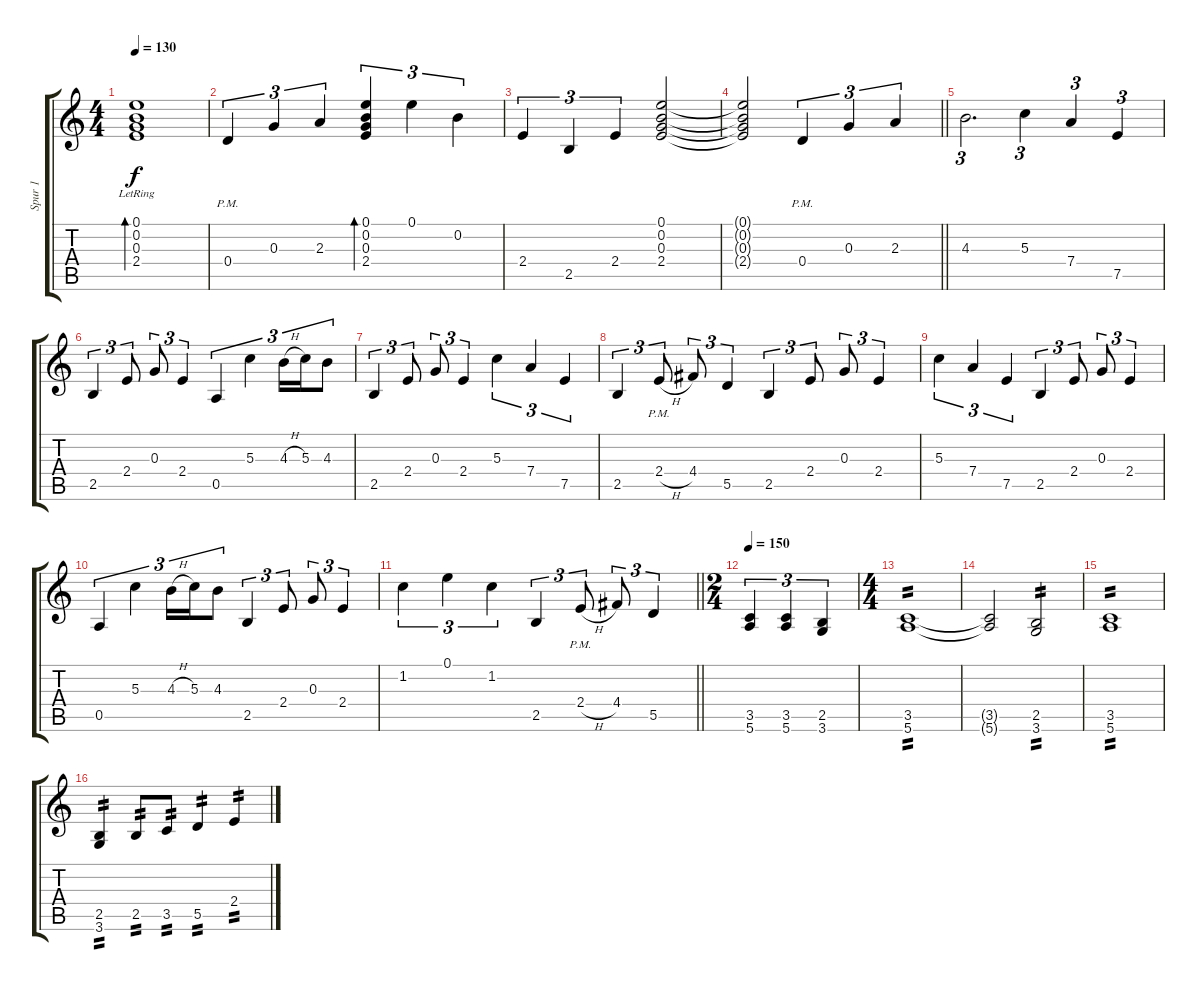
\track ("Spur 1" "Spur 1") {instrument distortionguitar}
\staff {score tabs}
\tuning (E4 B3 G3 D3 A2 E2) {hide}
\ts (4 4)
\tempo 130
\clef g2
\ks c
(0.1{lr} 0.2{lr} 0.3{lr} 2.4{lr}).1{bd 60 dy f} |
0.4{pm}.4{tu (3 2)} 0.3.4{tu (3 2)} 2.3.4{tu (3 2)} (0.1 0.2 0.3 2.4).4{tu (3 2) bd 60} 0.1.4{tu (3 2)} 0.2.4{tu (3 2)} |
2.4.4{tu (3 2)} 2.5.4{tu (3 2)} 2.4.4{tu (3 2)} (0.1 0.2 0.3 2.4).2 |
\barLineRight lightlight
(0.1{t} 0.2{t} 0.3{t} 2.4{t}).2 0.4{pm}.4{tu (3 2)} 0.3.4{tu (3 2)} 2.3.4{tu (3 2)} |
4.3.2{d tu (3 2) volume 14} 5.3.4{tu (3 2)} 7.4.4{tu (3 2)} 7.5.4{tu (3 2)} |
2.5.4{tu (3 2)} 2.4.8{tu (3 2)} 0.3.8{tu (3 2)} 2.4.4{tu (3 2)} 0.5.4{tu (3 2)} 5.3.4{tu (3 2)} 4.3{h}.16{tu (3 2)} 5.3.16{tu (3 2)} 4.3.8{tu (3 2)} |
2.5.4{tu (3 2)} 2.4.8{tu (3 2)} 0.3.8{tu (3 2)} 2.4.4{tu (3 2)} 5.3.4{tu (3 2)} 7.4.4{tu (3 2)} 7.5.4{tu (3 2)} |
2.5.4{tu (3 2)} 2.4{h pm}.8{tu (3 2)} 4.4.8{tu (3 2)} 5.5.4{tu (3 2)} 2.5.4{tu (3 2)} 2.4.8{tu (3 2)} 0.3.8{tu (3 2)} 2.4.4{tu (3 2)} |
5.3.4{tu (3 2)} 7.4.4{tu (3 2)} 7.5.4{tu (3 2)} 2.5.4{tu (3 2)} 2.4.8{tu (3 2)} 0.3.8{tu (3 2)} 2.4.4{tu (3 2)} |
0.5.4{tu (3 2)} 5.3.4{tu (3 2)} 4.3{h}.16{tu (3 2)} 5.3.16{tu (3 2)} 4.3.8{tu (3 2)} 2.5.4{tu (3 2)} 2.4.8{tu (3 2)} 0.3.8{tu (3 2)} 2.4.4{tu (3 2)} |
\barLineRight lightlight
1.2.4{tu (3 2)} 0.1.4{tu (3 2)} 1.2.4{tu (3 2)} 2.5.4{tu (3 2)} 2.4{h pm}.8{tu (3 2)} 4.4.8{tu (3 2)} 5.5.4{tu (3 2)} |
\ts (2 4)
\tempo 150
(3.5 5.6).4{tu (3 2)} (3.5 5.6).4{tu (3 2)} (2.5 3.6).4{tu (3 2)} |
\ts (4 4)
(3.5 5.6).1{tp 2} |
(3.5{t} 5.6{t}).2 (2.5 3.6).2{tp 2} |
(3.5 5.6).1{tp 2} |
(2.5 3.6).4{tp 2} 2.5.8{tp 2} 3.5.8{tp 2} 5.5.4{tp 2} 2.4.4{tp 2}
